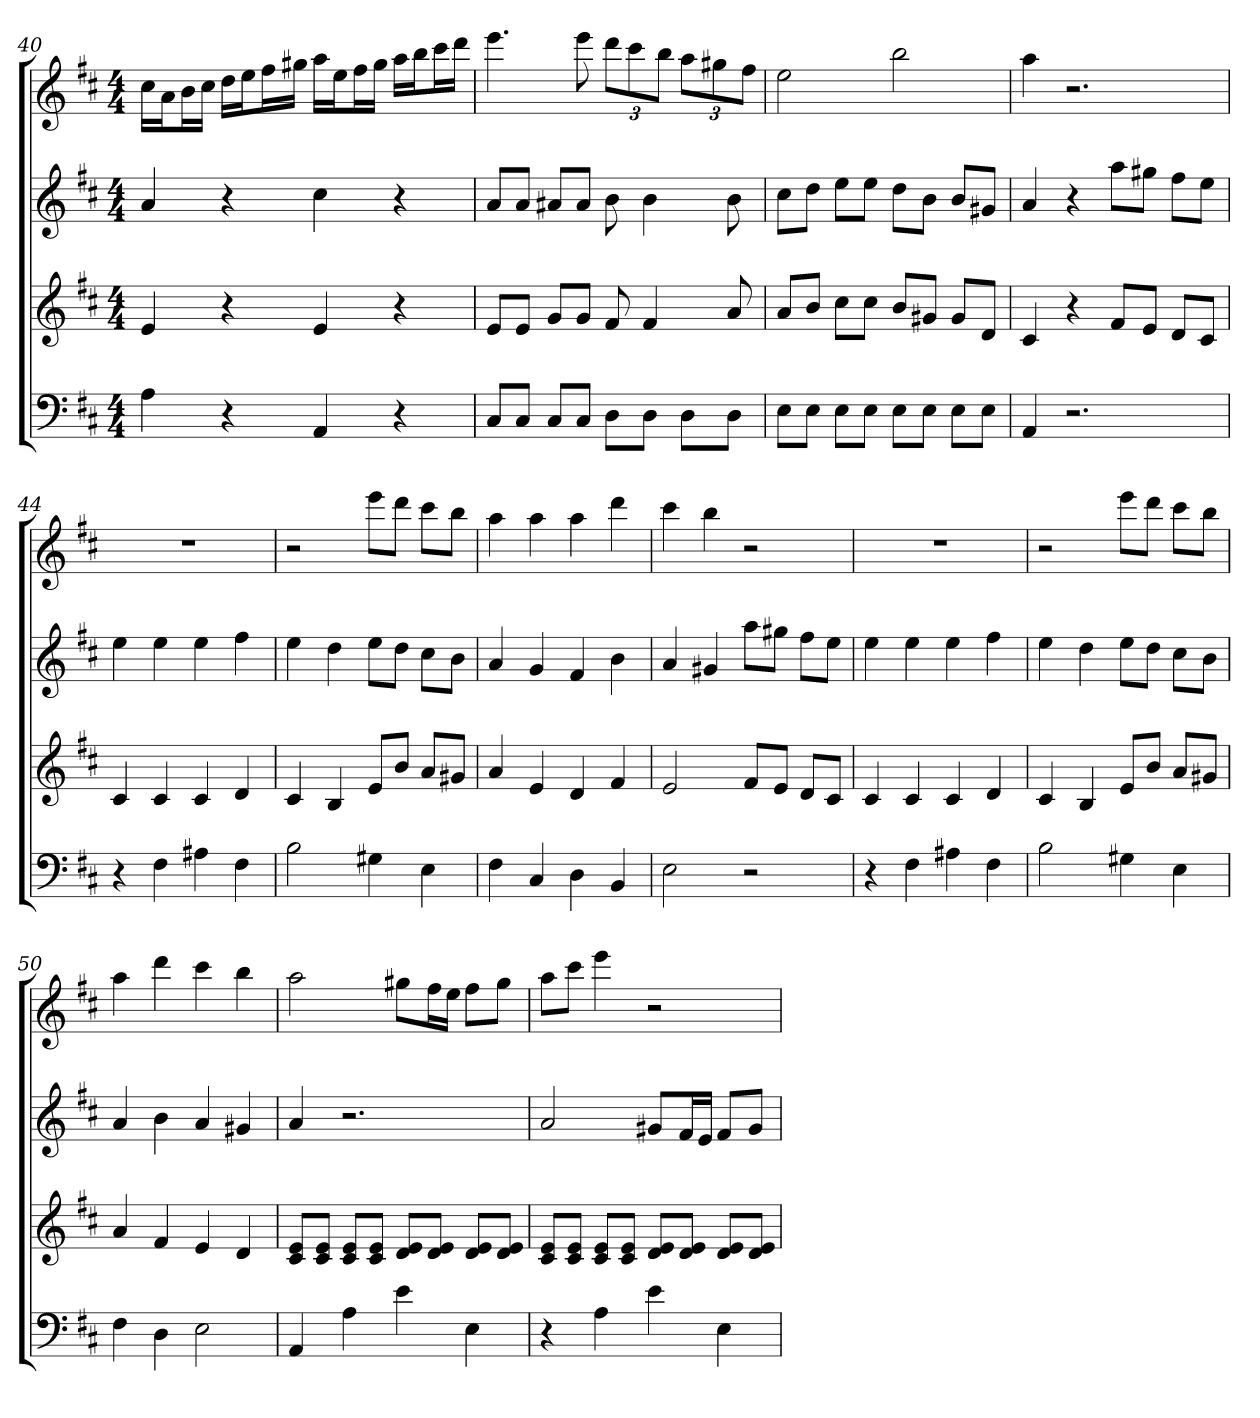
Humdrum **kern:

**kern	**kern	**kern	**kern
*part4	*part3	*part2	*part1
*staff4	*staff3	*staff2	*staff1
*k[f#c#]	*k[f#c#]	*k[f#c#]	*k[f#c#]
*D:	*D:	*D:	*D:
*M4/4	*M4/4	*M4/4	*M4/4
=40	=40	=40	=40
4A	4e	4a	16cc#LL
.	.	.	16aJ
.	.	.	16bL
.	.	.	16cc#JJ
4r	4r	4r	16ddLL
.	.	.	16eeJ
.	.	.	16ff#L
.	.	.	16gg#XJJ
4AA	4e	4cc#	16aaLL
.	.	.	16eeJ
.	.	.	16ff#L
.	.	.	16gg#JJ
4r	4r	4r	16aaLL
.	.	.	16bbJ
.	.	.	16ccc#L
.	.	.	16dddJJ
=41	=41	=41	=41
8C#L	8eL	8aL	4.eee
8C#J	8eJ	8aJ	.
8C#L	8gL	8a#XL	.
8C#J	8gJ	8a#J	8eee
8DL	8f#	8b	12dddL
.	.	.	12ccc#
8DJ	4f#	4b	.
.	.	.	12bbJ
8DL	.	.	12aaL
.	.	.	12gg#X
8DJ	8a	8b	.
.	.	.	12ff#J
=42	=42	=42	=42
8EL	8aL	8cc#L	2ee
8EJ	8bJ	8ddJ	.
8EL	8cc#L	8eeL	.
8EJ	8cc#J	8eeJ	.
8EL	8bL	8ddL	2bb
8EJ	8g#XJ	8bJ	.
8EL	8g#L	8bL	.
8EJ	8dJ	8g#XJ	.
=43	=43	=43	=43
4AA	4c#	4a	4aa
2.r	4r	4r	2.r
.	8f#L	8aaL	.
.	8eJ	8gg#XJ	.
.	8dL	8ff#L	.
.	8c#J	8eeJ	.
=44	=44	=44	=44
4r	4c#	4ee	1r
4F#	4c#	4ee	.
4A#X	4c#	4ee	.
4F#	4d	4ff#	.
=45	=45	=45	=45
2B	4c#	4ee	2r
.	4B	4dd	.
4G#X	8eL	8eeL	8eeeL
.	8bJ	8ddJ	8dddJ
4E	8aL	8cc#L	8ccc#L
.	8g#XJ	8bJ	8bbJ
=46	=46	=46	=46
4F#	4a	4a	4aa
4C#	4e	4g	4aa
4D	4d	4f#	4aa
4BB	4f#	4b	4ddd
=47	=47	=47	=47
2E	2e	4a	4ccc#
.	.	4g#X	4bb
2r	8f#L	8aaL	2r
.	8eJ	8gg#XJ	.
.	8dL	8ff#L	.
.	8c#J	8eeJ	.
=48	=48	=48	=48
4r	4c#	4ee	1r
4F#	4c#	4ee	.
4A#X	4c#	4ee	.
4F#	4d	4ff#	.
=49	=49	=49	=49
2B	4c#	4ee	2r
.	4B	4dd	.
4G#X	8eL	8eeL	8eeeL
.	8bJ	8ddJ	8dddJ
4E	8aL	8cc#L	8ccc#L
.	8g#XJ	8bJ	8bbJ
=50	=50	=50	=50
4F#	4a	4a	4aa
4D	4f#	4b	4ddd
2E	4e	4a	4ccc#
.	4d	4g#X	4bb
=51	=51	=51	=51
4AA	8c# 8eL	4a	2aa
.	8c# 8eJ	.	.
4A	8c# 8eL	2.r	.
.	8c# 8eJ	.	.
4e	8d 8eL	.	8gg#XL
.	8d 8eJ	.	16ff#L
.	.	.	16eeJJ
4E	8d 8eL	.	8ff#L
.	8d 8eJ	.	8gg#J
=52	=52	=52	=52
4r	8c# 8eL	2a	8aaL
.	8c# 8eJ	.	8ccc#J
4A	8c# 8eL	.	4eee
.	8c# 8eJ	.	.
4e	8d 8eL	8g#XL	2r
.	8d 8eJ	16f#L	.
.	.	16eJJ	.
4E	8d 8eL	8f#L	.
.	8d 8eJ	8g#J	.
=	=	=	=
*-	*-	*-	*-
